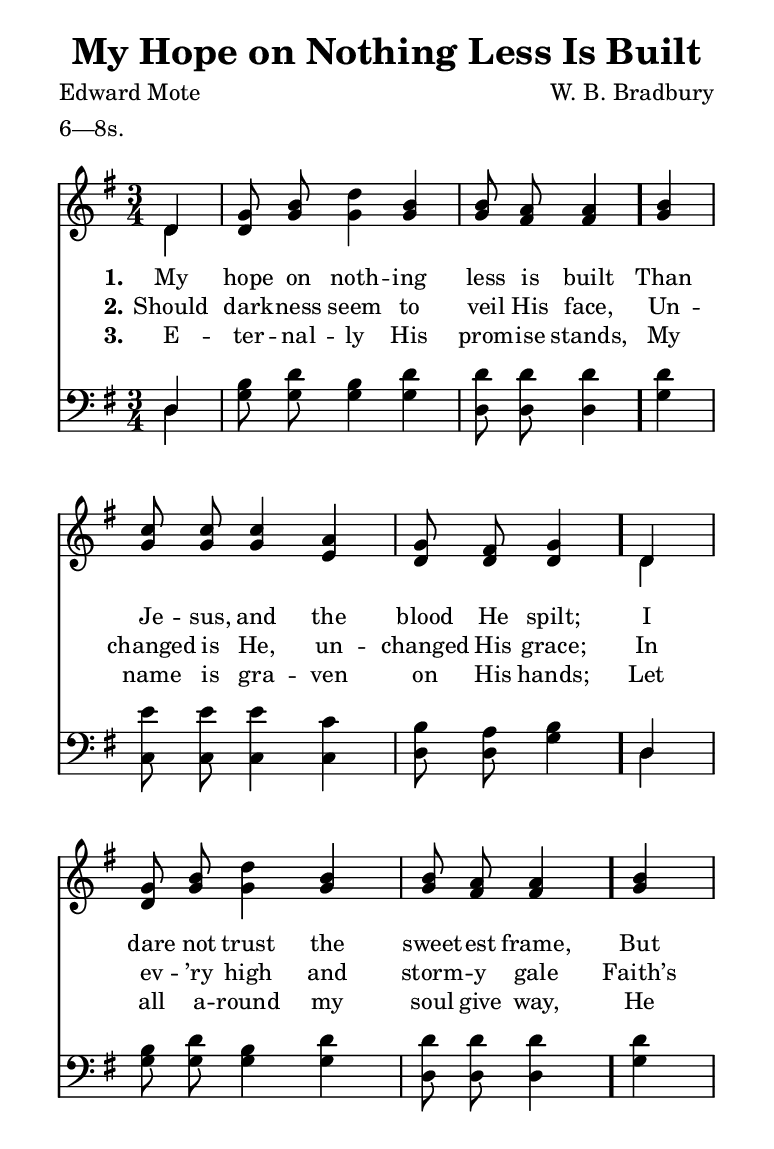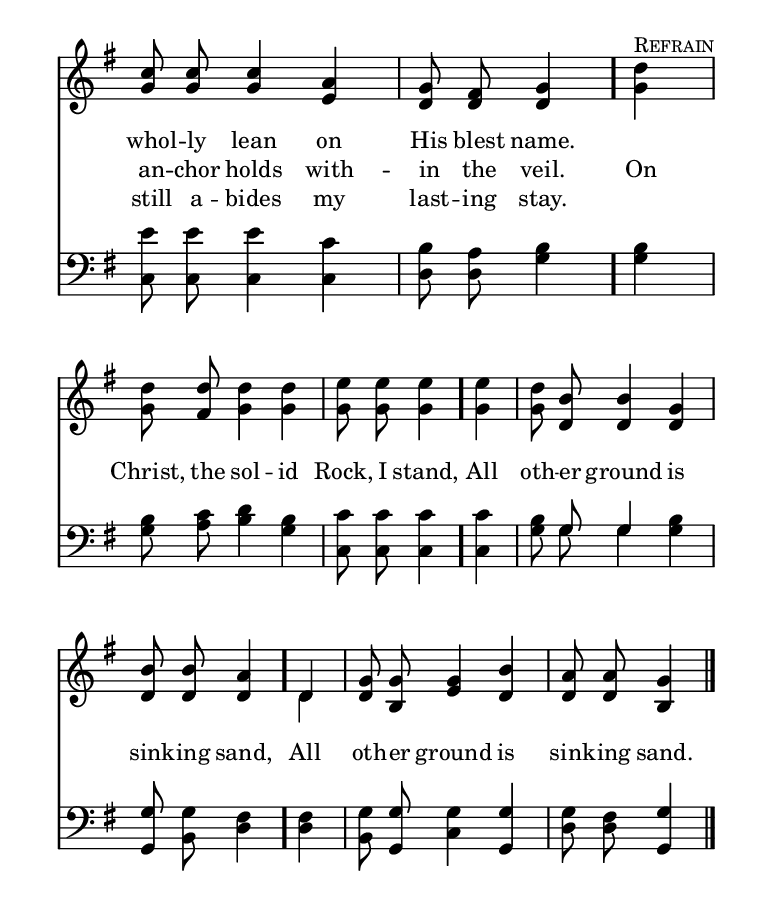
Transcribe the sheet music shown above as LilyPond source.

\include "common/global.ily"
\paper {
  \include "common/paper.ily"
  ragged-bottom = ##t
  ragged-last-bottom = ##t
  page-count = ##f
}

\header{
  %gospel
  hymnnumber = "7"
  title = "My Hope on Nothing Less Is Built"
  tunename = "Foundation"
  meter = "6—8s."
  poet = "Edward Mote"
  composer = "W. B. Bradbury"
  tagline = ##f
}

patternA = { c4 | c8 c8 c4 c4 | c8 c8 c4 } % all phrases

global = {
  \include "common/overrides.ily"
  \override Staff.TimeSignature.style = #'numbered
  \time 3/4
  \once \override Score.MetronomeMark.transparent = ##t
  \tempo 4 = 66
  \key g \major
  \partial 4
  \autoBeamOff
}

notesSoprano = {
\global
\relative c' {

  \changePitch \patternA { d  | g b d b | b a a   }
  \changePitch \patternA { b  | c c c a | g fis g }
  \changePitch \patternA { d  | g b d b | b a a   }
  \changePitch \patternA { b  | c c c a | g fis g }

  << s^\markup { \small \caps "Refrain" }
  \changePitch \patternA { d' | d d d d | e e e   } >>
  \changePitch \patternA { e  | d b b g | b b a   }
  \changePitch \patternA { d, | g g g b | a a g   }
  \bar "|."

}
}

notesAlto = {
\global
\relative e' {

  \changePitch \patternA { d | d g g g   | g fis fis }
  \changePitch \patternA { g | g g g e   | d d d     }
  \changePitch \patternA { d | d g g g   | g fis fis }
  \changePitch \patternA { g | g g g e   | d d d     }

  \changePitch \patternA { g | g fis g g | g g g     }
  \changePitch \patternA { g | g d d d   | d d d     }
  \changePitch \patternA { d | d b e d   | d d b     }

}
}

notesTenor = {
\global
\relative a, {


  \changePitch \patternA { d   | b' d b d | d d d   }
  \changePitch \patternA { d   | e e e c  | b a b   }
  \changePitch \patternA { d,  | b' d b d | d d d   }
  \changePitch \patternA { d   | e e e c  | b a b   }

  \changePitch \patternA { b   | b c d b  | c c c   }
  \changePitch \patternA { c   | b g g b  | g g fis }
  \changePitch \patternA { fis | g g g g  | g fis g }

}
}

notesBass = {
\global
\relative f {


  \changePitch \patternA { d | g g g g  | d d d   }
  \changePitch \patternA { g | c, c c c | d d g   }
  \changePitch \patternA { d | g g g g  | d d d   }
  \changePitch \patternA { g | c, c c c | d d g   }

  \changePitch \patternA { g | g a b g  | c, c c  }
  \changePitch \patternA { c | g' g g g | g, b d  }
  \changePitch \patternA { d | b g c g  | d' d g, }

}
}

Refrain = \lyricmode {

  On Christ, the sol -- id Rock, I stand, \bar "."
  All oth -- er ground is sink -- ing sand, \bar "."
  All oth -- er ground is sink -- ing sand. \bar "."

}

wordsA = \lyricmode {
\set stanza = "1."

  My hope on noth -- ing less is built \bar "."
  Than Je -- sus, and the blood He spilt; \bar "."
  I dare not trust the sweet -- est frame, \bar "."
  But whol -- ly lean on His blest name. \bar "."
}

wordsB = \lyricmode {
\set stanza = "2."

  Should dark -- ness seem to veil His face,
  Un -- changed is He, un -- changed His grace;
  In ev -- ’ry high and storm -- y gale
  Faith’s an -- chor holds with -- in the veil. \eogbreak
  \Refrain
}

wordsC = \lyricmode {
\set stanza = "3."

  E -- ter -- nal -- ly His prom -- ise stands,
  My name is gra -- ven on His hands;
  Let all a -- round my soul give way,
  He still a -- bides my last -- ing stay.
}


\score {
  \context ChoirStaff <<
    \context Staff = upper <<
      \set Staff.autoBeaming = ##f
      \set ChoirStaff.systemStartDelimiter = #'SystemStartBar
      \set ChoirStaff.printPartCombineTexts = ##f
      \partcombine #'(2 . 9) \notesSoprano \notesAlto
      \context NullVoice = sopranos { \voiceOne << \notesSoprano >> }
      \context Lyrics = one   \lyricsto sopranos \wordsA
      \context Lyrics = two   \lyricsto sopranos \wordsB
      \context Lyrics = three \lyricsto sopranos \wordsC
    >>
    \context Staff = men <<
      \set Staff.autoBeaming = ##f
      \clef bass
      \set ChoirStaff.printPartCombineTexts = ##f
      \partcombine #'(2 . 9) \notesTenor \notesBass
    >>
  >>
  \layout {
    \include "common/layout.ily"
  }
  \midi{
    \include "common/midi.ily"
  }
}

\version "2.19.49"  % necessary for upgrading to future LilyPond versions.

% vi:set et ts=2 sw=2 ai nocindent syntax=lilypond:
